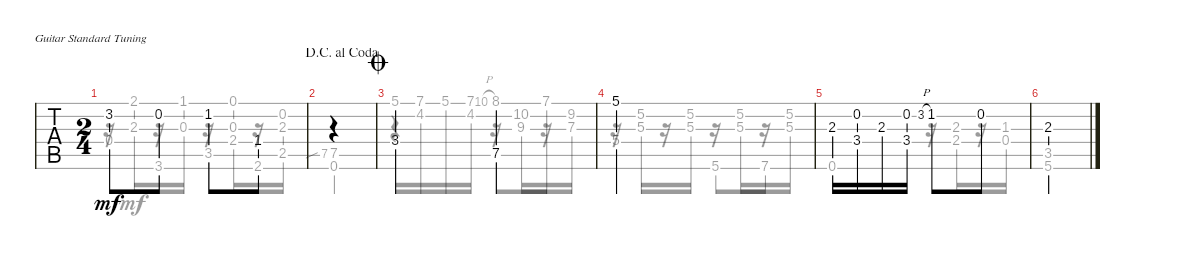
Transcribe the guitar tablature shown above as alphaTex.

\defaultSystemsLayout 4
\bracketExtendMode groupsimilarinstruments
\singleTrackTrackNamePolicy hidden
\multiTrackTrackNamePolicy hidden
\firstSystemTrackNameOrientation horizontal
\otherSystemsTrackNameOrientation horizontal
\track ("Nylon Guitar" "Nylon Guit") {instrument acousticguitarsteel}
\staff {tabs}
\tuning (E4 B3 G3 D3 A2 E2)
\voice
\ts (2 4)
\tempo (60 hide)
\clef g2
\ks c
3.2{lf 4}.8{dy mf} 0.2.8 1.2.8 1.4{lf 2}.8 |
\jump dacapoalcoda
|
\jump coda
3.4{lf 2}.4{beam invert} 7.5{lf 2}.4{beam invert} |
5.1.2 |
2.3{lf 3}.16 (0.2 3.4{lf 4}).16 2.3.16 (0.2 3.4).16 3.2{h lf 5}.8{gr} 1.2{lf 2}.8 0.2.8 |
2.3{lf 2}.2
\voice
\clef g2
\ottava regular
\simile none
\ks c
0.4.8{dy mf beam invert} 3.6{lf 4}.8 3.5.8{beam invert} 2.6{lf 3}.8 |
|
r.4{beam invert} r.16{beam invert} (10.2{lf 5} 9.3{lf 4}).16{beam invert} r.16 (7.3{lf 2} 9.2{lf 4}).16 |
r.16 (5.2 5.3).16 r.16 (5.3 5.2).16 r.16 (5.3 5.2).16 r.16 (5.3 5.2).16 |
0.6.4 r.16 (2.3 2.4).16 r.16 (1.3{lf 2} 0.4).16 |
(3.5{lf 3} 5.6{lf 5}).2
\voice
\clef g2
\ottava regular
\simile none
\ks c
r.16{dy mf beam invert} (2.1{lf 3} 2.3).16{beam invert} r.16 (1.1{lf 2} 0.3).16 r.16{beam invert} (0.1 0.3 2.4).16{beam invert} r.16 (0.2 2.5{lf 4} 2.3{lf 5}).16 |
7.5{sib}.8{gr beam invert} (7.5{lf 4} 0.6).2{beam invert} |
5.1{lf 3}.16{beam invert} (7.1{lf 5} 4.2{lf 2}).16 5.1.16 (7.1 4.2).16 10.1{h lf 5}.8{gr beam invert} 8.1{lf 3}.8{beam invert} 7.1{lf 2}.8 |
5.4.4 5.6{lf 4}.8 7.6{lf 5}.8 |
|
